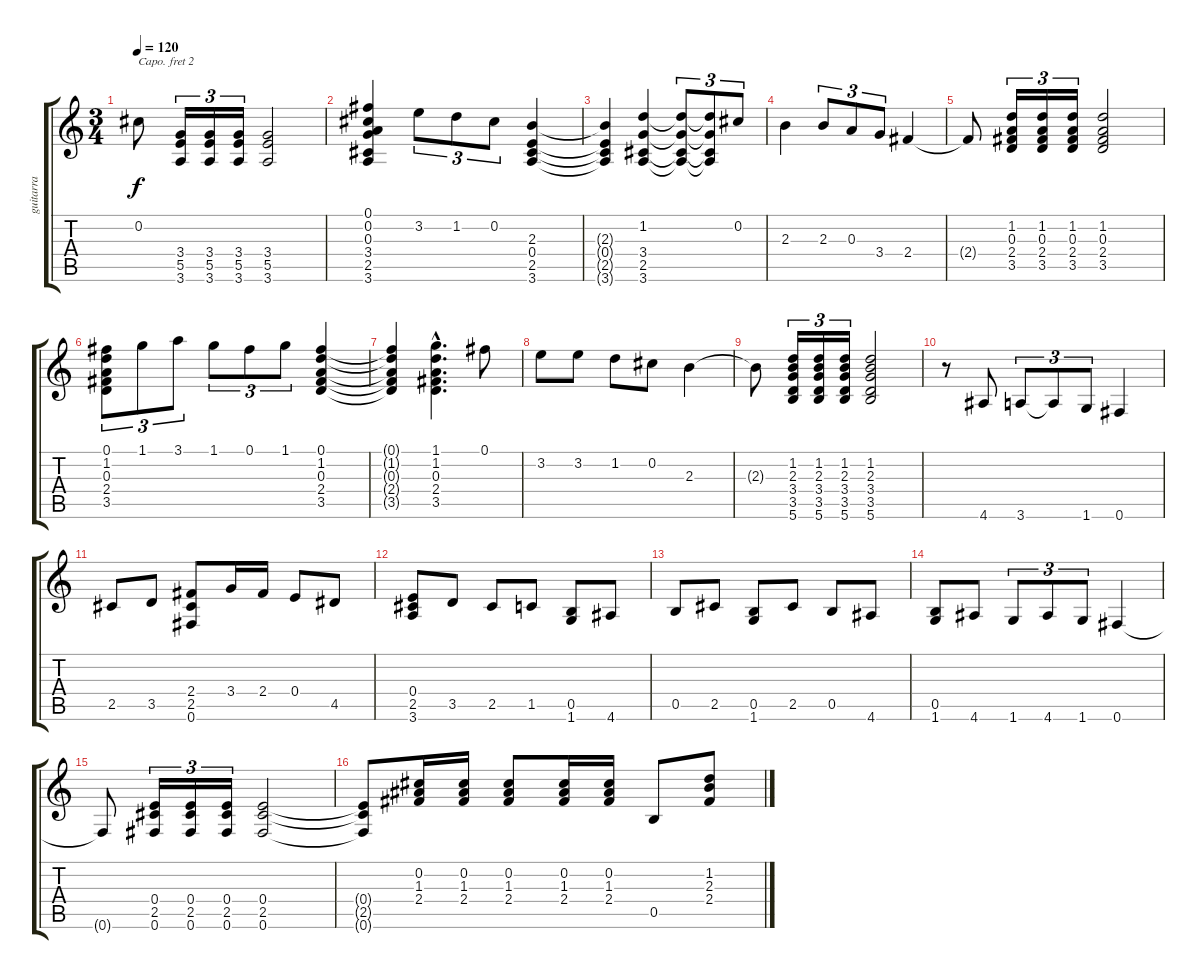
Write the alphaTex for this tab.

\track ("guitarra" "guitarra") {instrument acousticguitarnylon}
\staff {score tabs}
\capo 2
\tuning (E4 B3 G3 D3 A2 E2) {hide}
\ts (3 4)
\tempo 120
\clef g2
\ks c
0.2{t}.8{dy f} (3.4 5.5 3.6).16{tu (3 2)} (3.4 5.5 3.6).16{tu (3 2)} (3.4 5.5 3.6).16{tu (3 2)} (3.4 5.5 3.6).2 |
(0.1 0.2 0.3 3.4 2.5 3.6).4 3.2.8{tu (3 2)} 1.2.8{tu (3 2)} 0.2.8{tu (3 2)} (2.3 0.4 2.5 3.6).4 |
(2.3{t} 0.4{t} 2.5{t} 3.6{t}).4 (1.2 3.4 2.5 3.6).4 (1.2{t} 3.4{t} 2.5{t} 3.6{t}).8{tu (3 2)} (1.2{t} 3.4{t} 2.5{t} 3.6{t}).8{tu (3 2)} 0.2.8{tu (3 2)} |
2.3.4 2.3.8{tu (3 2)} 0.3.8{tu (3 2)} 3.4.8{tu (3 2)} 2.4.4 |
2.4{t}.8 (1.2 0.3 2.4 3.5).16{tu (3 2)} (1.2 0.3 2.4 3.5).16{tu (3 2)} (1.2 0.3 2.4 3.5).16{tu (3 2)} (1.2 0.3 2.4 3.5).2 |
(0.1 1.2 0.3 2.4 3.5).8{tu (3 2)} 1.1.8{tu (3 2)} 3.1.8{tu (3 2)} 1.1.8{tu (3 2)} 0.1.8{tu (3 2)} 1.1.8{tu (3 2)} (0.1 1.2 0.3 2.4 3.5).4 |
(0.1{t} 1.2{t} 0.3{t} 2.4{t} 3.5{t}).4 (1.1{hac} 1.2{hac} 0.3{hac} 2.4{hac} 3.5{hac}).4{d} 0.1.8 |
3.2.8 3.2.8 1.2.8 0.2.8 2.3.4 |
2.3{t}.8 (1.2 2.3 3.4 3.5 5.6).16{tu (3 2)} (1.2 2.3 3.4 3.5 5.6).16{tu (3 2)} (1.2 2.3 3.4 3.5 5.6).16{tu (3 2)} (1.2 2.3 3.4 3.5 5.6).2 |
r.8 4.6.8 3.6.8{tu (3 2)} 3.6{t}.8{tu (3 2)} 1.6.8{tu (3 2)} 0.6.4 |
2.5.8 3.5.8 (2.4 2.5 0.6).8 3.4.16 2.4.16 0.4.8 4.5.8 |
(0.4 2.5 3.6).8 3.5.8 2.5.8 1.5.8 (0.5 1.6).8 4.6.8 |
0.5.8 2.5.8 (0.5 1.6).8 2.5.8 0.5.8 4.6.8 |
(0.5 1.6).8 4.6.8 1.6.8{tu (3 2)} 4.6.8{tu (3 2)} 1.6.8{tu (3 2)} 0.6.4 |
0.6{t}.8 (0.4 2.5 0.6).16{tu (3 2)} (0.4 2.5 0.6).16{tu (3 2)} (0.4 2.5 0.6).16{tu (3 2)} (0.4 2.5 0.6).2 |
(0.4{t} 2.5{t} 0.6{t}).8 (0.2 1.3 2.4).16 (0.2 1.3 2.4).16 (0.2 1.3 2.4).8 (0.2 1.3 2.4).16 (0.2 1.3 2.4).16 0.5.8 (1.2 2.3 2.4).8
